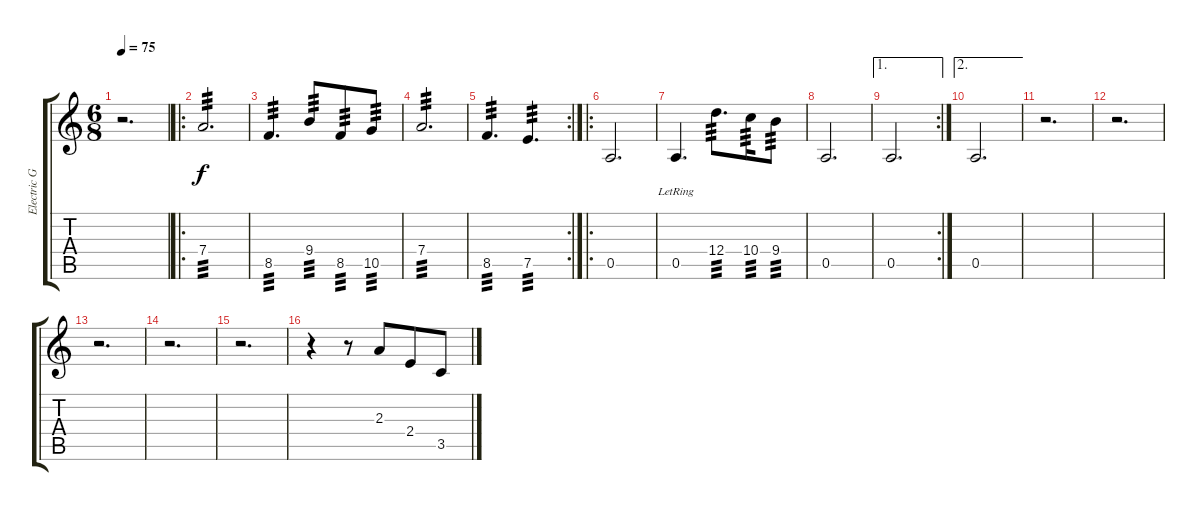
\track ("Electric Guitar 2" "Electric G") {instrument distortionguitar}
\staff {score tabs}
\tuning (E4 B3 G3 D3 A2 E2) {hide}
\ts (6 8)
\tempo 75
\clef g2
\ks c
r.2{d dy f} |
\ro
7.4.2{d tp 3} |
8.5.4{d tp 3} 9.4.8{tp 3} 8.5.8{tp 3} 10.5.8{tp 3} |
7.4.2{d tp 3} |
\rc 2
8.5.4{d tp 3} 7.5.4{d tp 3} |
\ro
0.5.2{d} |
0.5{lr}.4{d} 12.4.8{d tp 3} 10.4.16{tp 3} 9.4.8{tp 3} |
0.5.2{d} |
\ae 1
\rc 2
0.5.2{d} |
\ae 2
0.5.2{d} |
r.2{d} |
r.2{d} |
r.2{d} |
r.2{d} |
r.2{d} |
r.4 r.8 2.3.8 2.4.8 3.5.8
